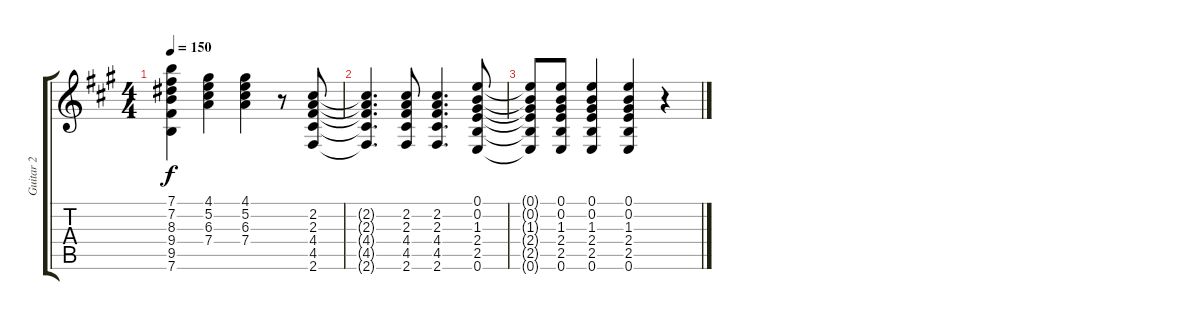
\track ("Guitar 2" "Guitar 2") {instrument overdrivenguitar}
\staff {score tabs}
\tuning (E4 B3 G3 D3 A2 E2) {hide}
\ts (4 4)
\tempo 150
\clef g2
\ks a
(7.1{t} 7.2{t} 8.3{t} 9.4{t} 9.5{t} 7.6{t}).4{dy f} (4.1 5.2 6.3 7.4).4 (4.1 5.2 6.3 7.4).4 r.8 (2.2 2.3 4.4 4.5 2.6).8 |
(2.2{t} 2.3{t} 4.4{t} 4.5{t} 2.6{t}).4{d} (2.2 2.3 4.4 4.5 2.6).8 (2.2 2.3 4.4 4.5 2.6).4{d} (0.1 0.2 1.3 2.4 2.5 0.6).8 |
(0.1{t} 0.2{t} 1.3{t} 2.4{t} 2.5{t} 0.6{t}).8 (0.1 0.2 1.3 2.4 2.5 0.6).8 (0.1 0.2 1.3 2.4 2.5 0.6).4 (0.1 0.2 1.3 2.4 2.5 0.6).4 r.4
